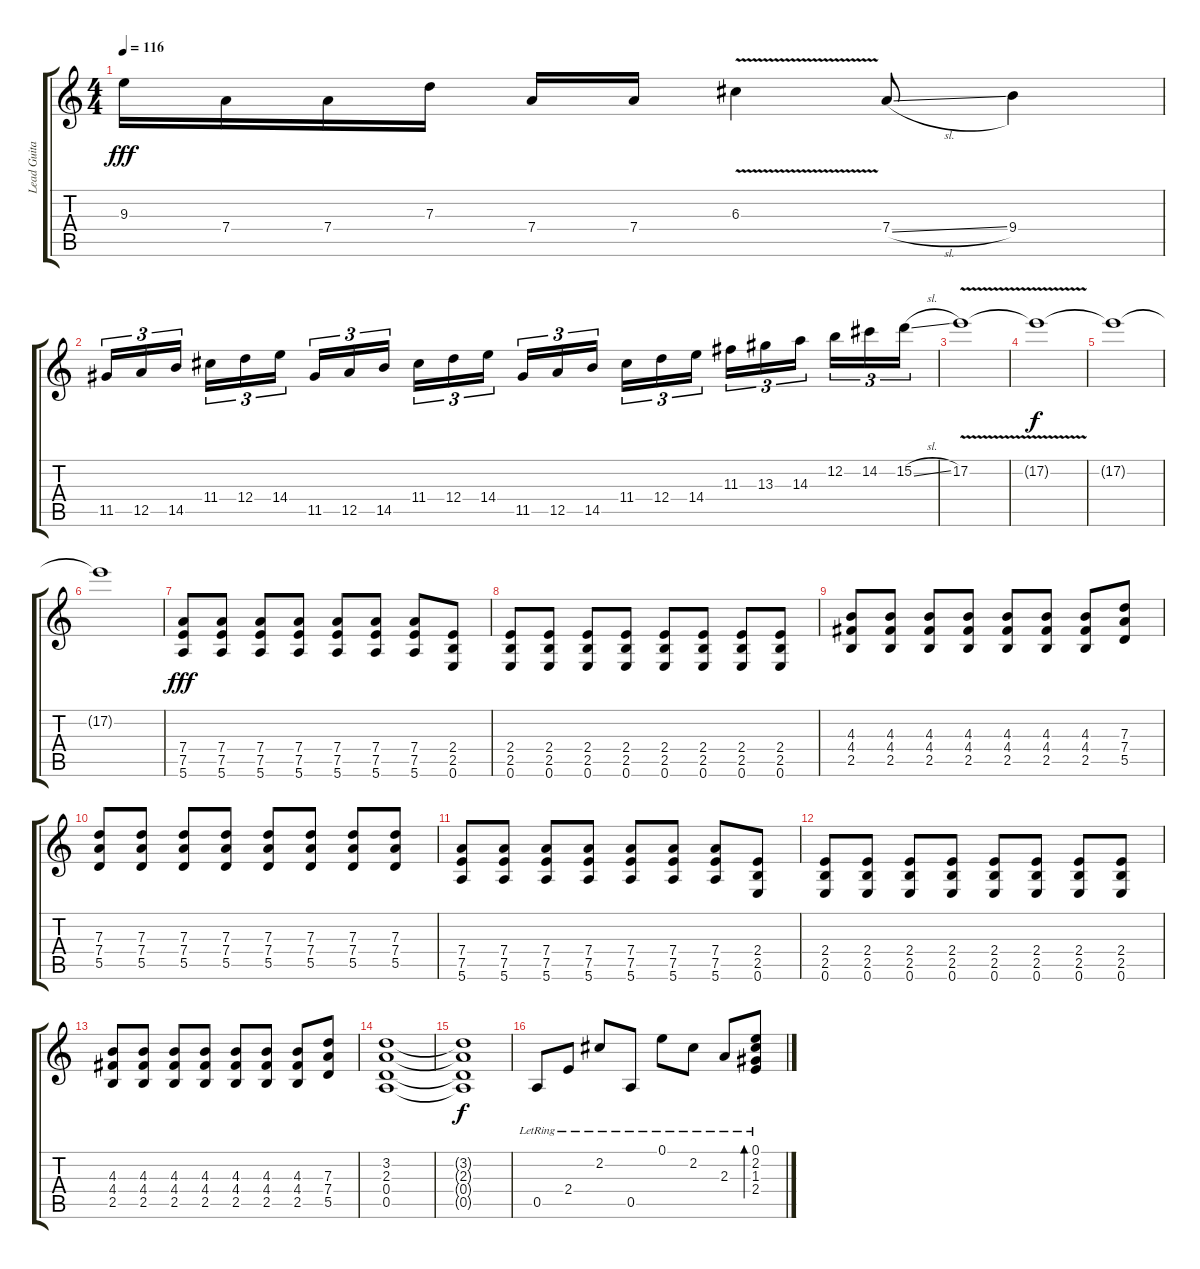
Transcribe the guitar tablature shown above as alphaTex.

\track ("Lead Guitar" "Lead Guita") {instrument electricguitarclean}
\staff {score tabs}
\tuning (E4 B3 G3 D3 A2 E2) {hide}
\ts (4 4)
\tempo 116
\clef g2
\ks c
9.3.16{dy fff} 7.4.16 7.4.16 7.3.16 7.4.16 7.4.16 6.3{v}.4 7.4{sl}.8 9.4.4 |
11.5.16{tu (3 2)} 12.5.16{tu (3 2)} 14.5.16{tu (3 2) beam splitsecondary} 11.4.16{tu (3 2)} 12.4.16{tu (3 2)} 14.4.16{tu (3 2)} 11.5.16{tu (3 2)} 12.5.16{tu (3 2)} 14.5.16{tu (3 2) beam splitsecondary} 11.4.16{tu (3 2)} 12.4.16{tu (3 2)} 14.4.16{tu (3 2)} 11.5.16{tu (3 2)} 12.5.16{tu (3 2)} 14.5.16{tu (3 2) beam splitsecondary} 11.4.16{tu (3 2)} 12.4.16{tu (3 2)} 14.4.16{tu (3 2)} 11.3.16{tu (3 2)} 13.3.16{tu (3 2)} 14.3.16{tu (3 2) beam splitsecondary} 12.2.16{tu (3 2)} 14.2.16{tu (3 2)} 15.2{sl}.16{tu (3 2)} |
17.2{v}.1 |
17.2{t}.1{dy f volume 0} |
17.2{t}.1 |
17.2{t}.1 |
(7.4 7.5 5.6).8{dy fff volume 8} (7.4 7.5 5.6).8 (7.4 7.5 5.6).8 (7.4 7.5 5.6).8 (7.4 7.5 5.6).8 (7.4 7.5 5.6).8 (7.4 7.5 5.6).8 (2.4 2.5 0.6).8 |
(2.4 2.5 0.6).8 (2.4 2.5 0.6).8 (2.4 2.5 0.6).8 (2.4 2.5 0.6).8 (2.4 2.5 0.6).8 (2.4 2.5 0.6).8 (2.4 2.5 0.6).8 (2.4 2.5 0.6).8 |
(4.3 4.4 2.5).8 (4.3 4.4 2.5).8 (4.3 4.4 2.5).8 (4.3 4.4 2.5).8 (4.3 4.4 2.5).8 (4.3 4.4 2.5).8 (4.3 4.4 2.5).8 (7.3 7.4 5.5).8 |
(7.3 7.4 5.5).8 (7.3 7.4 5.5).8 (7.3 7.4 5.5).8 (7.3 7.4 5.5).8 (7.3 7.4 5.5).8 (7.3 7.4 5.5).8 (7.3 7.4 5.5).8 (7.3 7.4 5.5).8 |
(7.4 7.5 5.6).8 (7.4 7.5 5.6).8 (7.4 7.5 5.6).8 (7.4 7.5 5.6).8 (7.4 7.5 5.6).8 (7.4 7.5 5.6).8 (7.4 7.5 5.6).8 (2.4 2.5 0.6).8 |
(2.4 2.5 0.6).8 (2.4 2.5 0.6).8 (2.4 2.5 0.6).8 (2.4 2.5 0.6).8 (2.4 2.5 0.6).8 (2.4 2.5 0.6).8 (2.4 2.5 0.6).8 (2.4 2.5 0.6).8 |
(4.3 4.4 2.5).8 (4.3 4.4 2.5).8 (4.3 4.4 2.5).8 (4.3 4.4 2.5).8 (4.3 4.4 2.5).8 (4.3 4.4 2.5).8 (4.3 4.4 2.5).8 (7.3 7.4 5.5).8 |
(3.2 2.3 0.4 0.5).1 |
(3.2{t} 2.3{t} 0.4{t} 0.5{t}).1{dy f instrument electricguitarclean} |
0.5{lr}.8 2.4{lr}.8 2.2{lr}.8 0.5{lr}.8 0.1{lr}.8 2.2{lr}.8 2.3{lr}.8 (0.1{lr} 2.2{lr} 1.3{lr} 2.4{lr}).8{bd 60}
